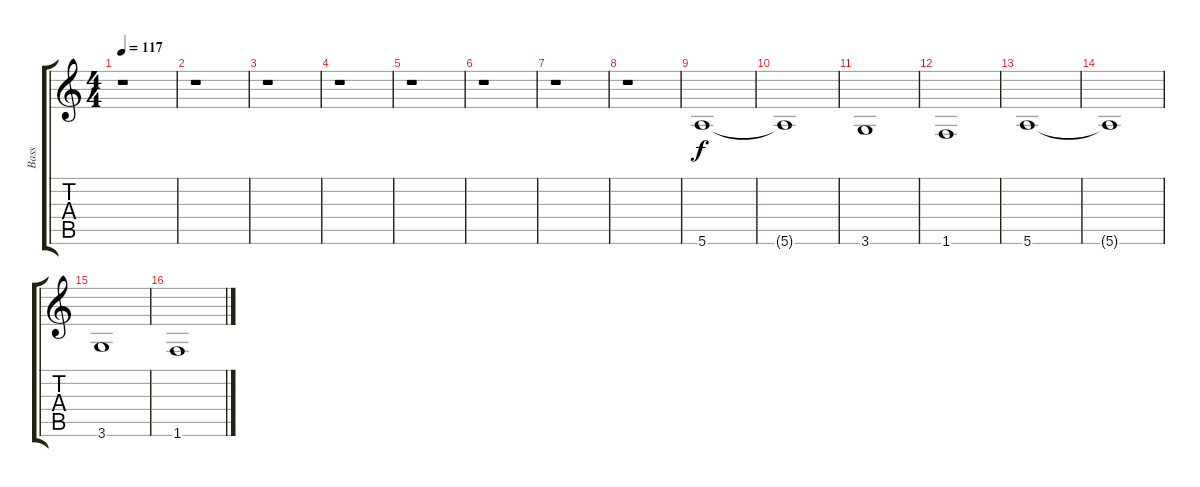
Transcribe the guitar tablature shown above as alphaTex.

\track ("Bass" "Bass") {instrument electricbasspick}
\staff {score tabs}
\tuning (E4 B3 G3 D3 A2 E2) {hide}
\ts (4 4)
\tempo 117
\clef g2
\ks c
r.1{dy f} |
r.1 |
r.1 |
r.1 |
r.1 |
r.1 |
r.1 |
r.1 |
5.6.1 |
5.6{t}.1 |
3.6.1 |
1.6.1 |
5.6.1 |
5.6{t}.1 |
3.6.1 |
1.6.1
